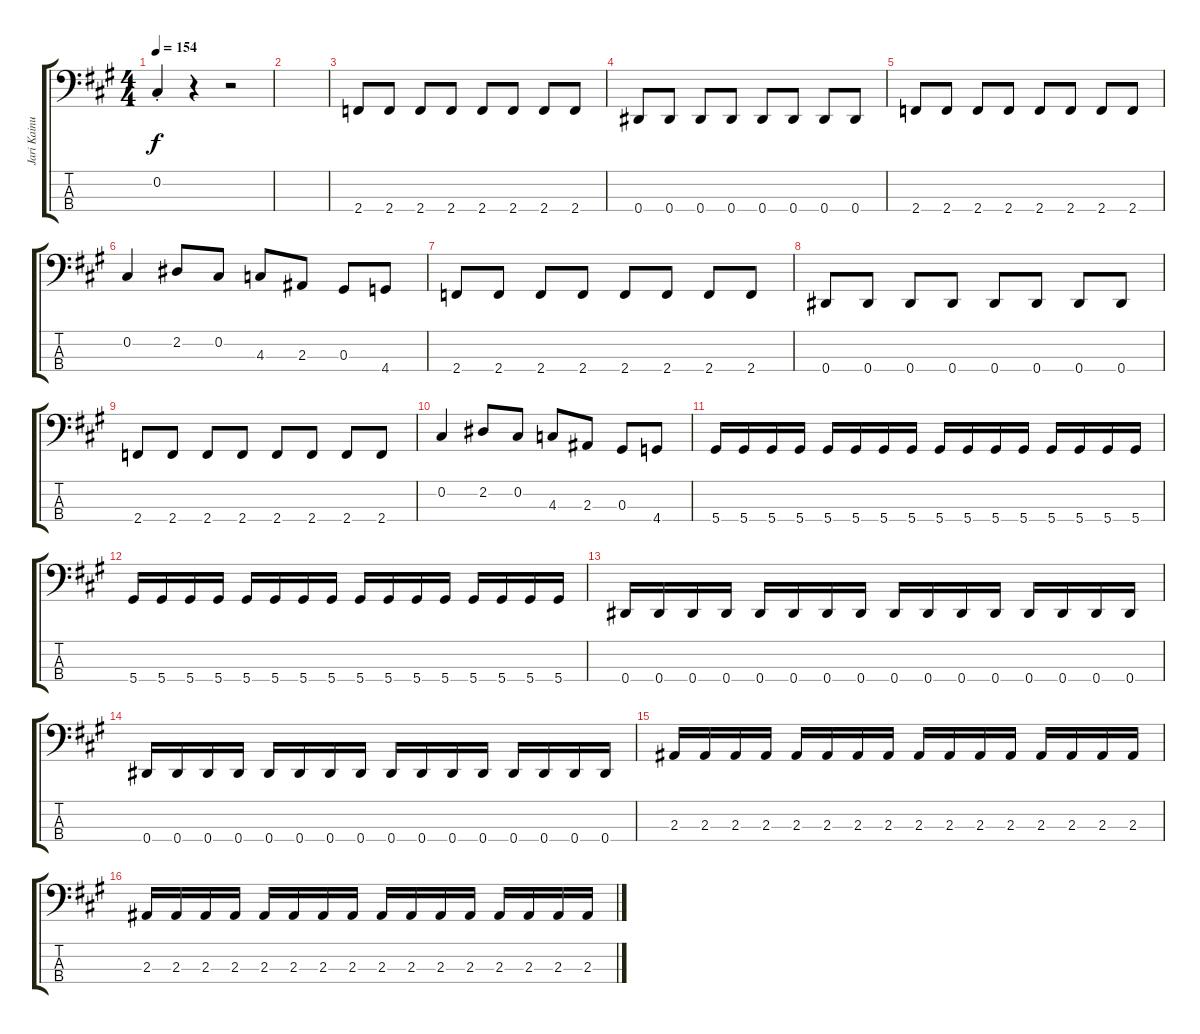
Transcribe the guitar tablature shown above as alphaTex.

\track ("Jari Kainulainen" "Jari Kainu") {instrument electricbassfinger}
\staff {score tabs}
\tuning (Gb2 Db2 Ab1 Eb1) {hide}
\ts (4 4)
\tempo 154
\clef f4
\ks a
0.2{st}.4{dy f} r.4 r.2 |
|
2.4.8 2.4.8 2.4.8 2.4.8 2.4.8 2.4.8 2.4.8 2.4.8 |
0.4.8 0.4.8 0.4.8 0.4.8 0.4.8 0.4.8 0.4.8 0.4.8 |
2.4.8 2.4.8 2.4.8 2.4.8 2.4.8 2.4.8 2.4.8 2.4.8 |
0.2.4 2.2.8 0.2.8 4.3.8 2.3.8 0.3.8 4.4.8 |
2.4.8 2.4.8 2.4.8 2.4.8 2.4.8 2.4.8 2.4.8 2.4.8 |
0.4.8 0.4.8 0.4.8 0.4.8 0.4.8 0.4.8 0.4.8 0.4.8 |
2.4.8 2.4.8 2.4.8 2.4.8 2.4.8 2.4.8 2.4.8 2.4.8 |
0.2.4 2.2.8 0.2.8 4.3.8 2.3.8 0.3.8 4.4.8 |
5.4.16 5.4.16 5.4.16 5.4.16 5.4.16 5.4.16 5.4.16 5.4.16 5.4.16 5.4.16 5.4.16 5.4.16 5.4.16 5.4.16 5.4.16 5.4.16 |
5.4.16 5.4.16 5.4.16 5.4.16 5.4.16 5.4.16 5.4.16 5.4.16 5.4.16 5.4.16 5.4.16 5.4.16 5.4.16 5.4.16 5.4.16 5.4.16 |
0.4.16 0.4.16 0.4.16 0.4.16 0.4.16 0.4.16 0.4.16 0.4.16 0.4.16 0.4.16 0.4.16 0.4.16 0.4.16 0.4.16 0.4.16 0.4.16 |
0.4.16 0.4.16 0.4.16 0.4.16 0.4.16 0.4.16 0.4.16 0.4.16 0.4.16 0.4.16 0.4.16 0.4.16 0.4.16 0.4.16 0.4.16 0.4.16 |
2.3.16 2.3.16 2.3.16 2.3.16 2.3.16 2.3.16 2.3.16 2.3.16 2.3.16 2.3.16 2.3.16 2.3.16 2.3.16 2.3.16 2.3.16 2.3.16 |
2.3.16 2.3.16 2.3.16 2.3.16 2.3.16 2.3.16 2.3.16 2.3.16 2.3.16 2.3.16 2.3.16 2.3.16 2.3.16 2.3.16 2.3.16 2.3.16
